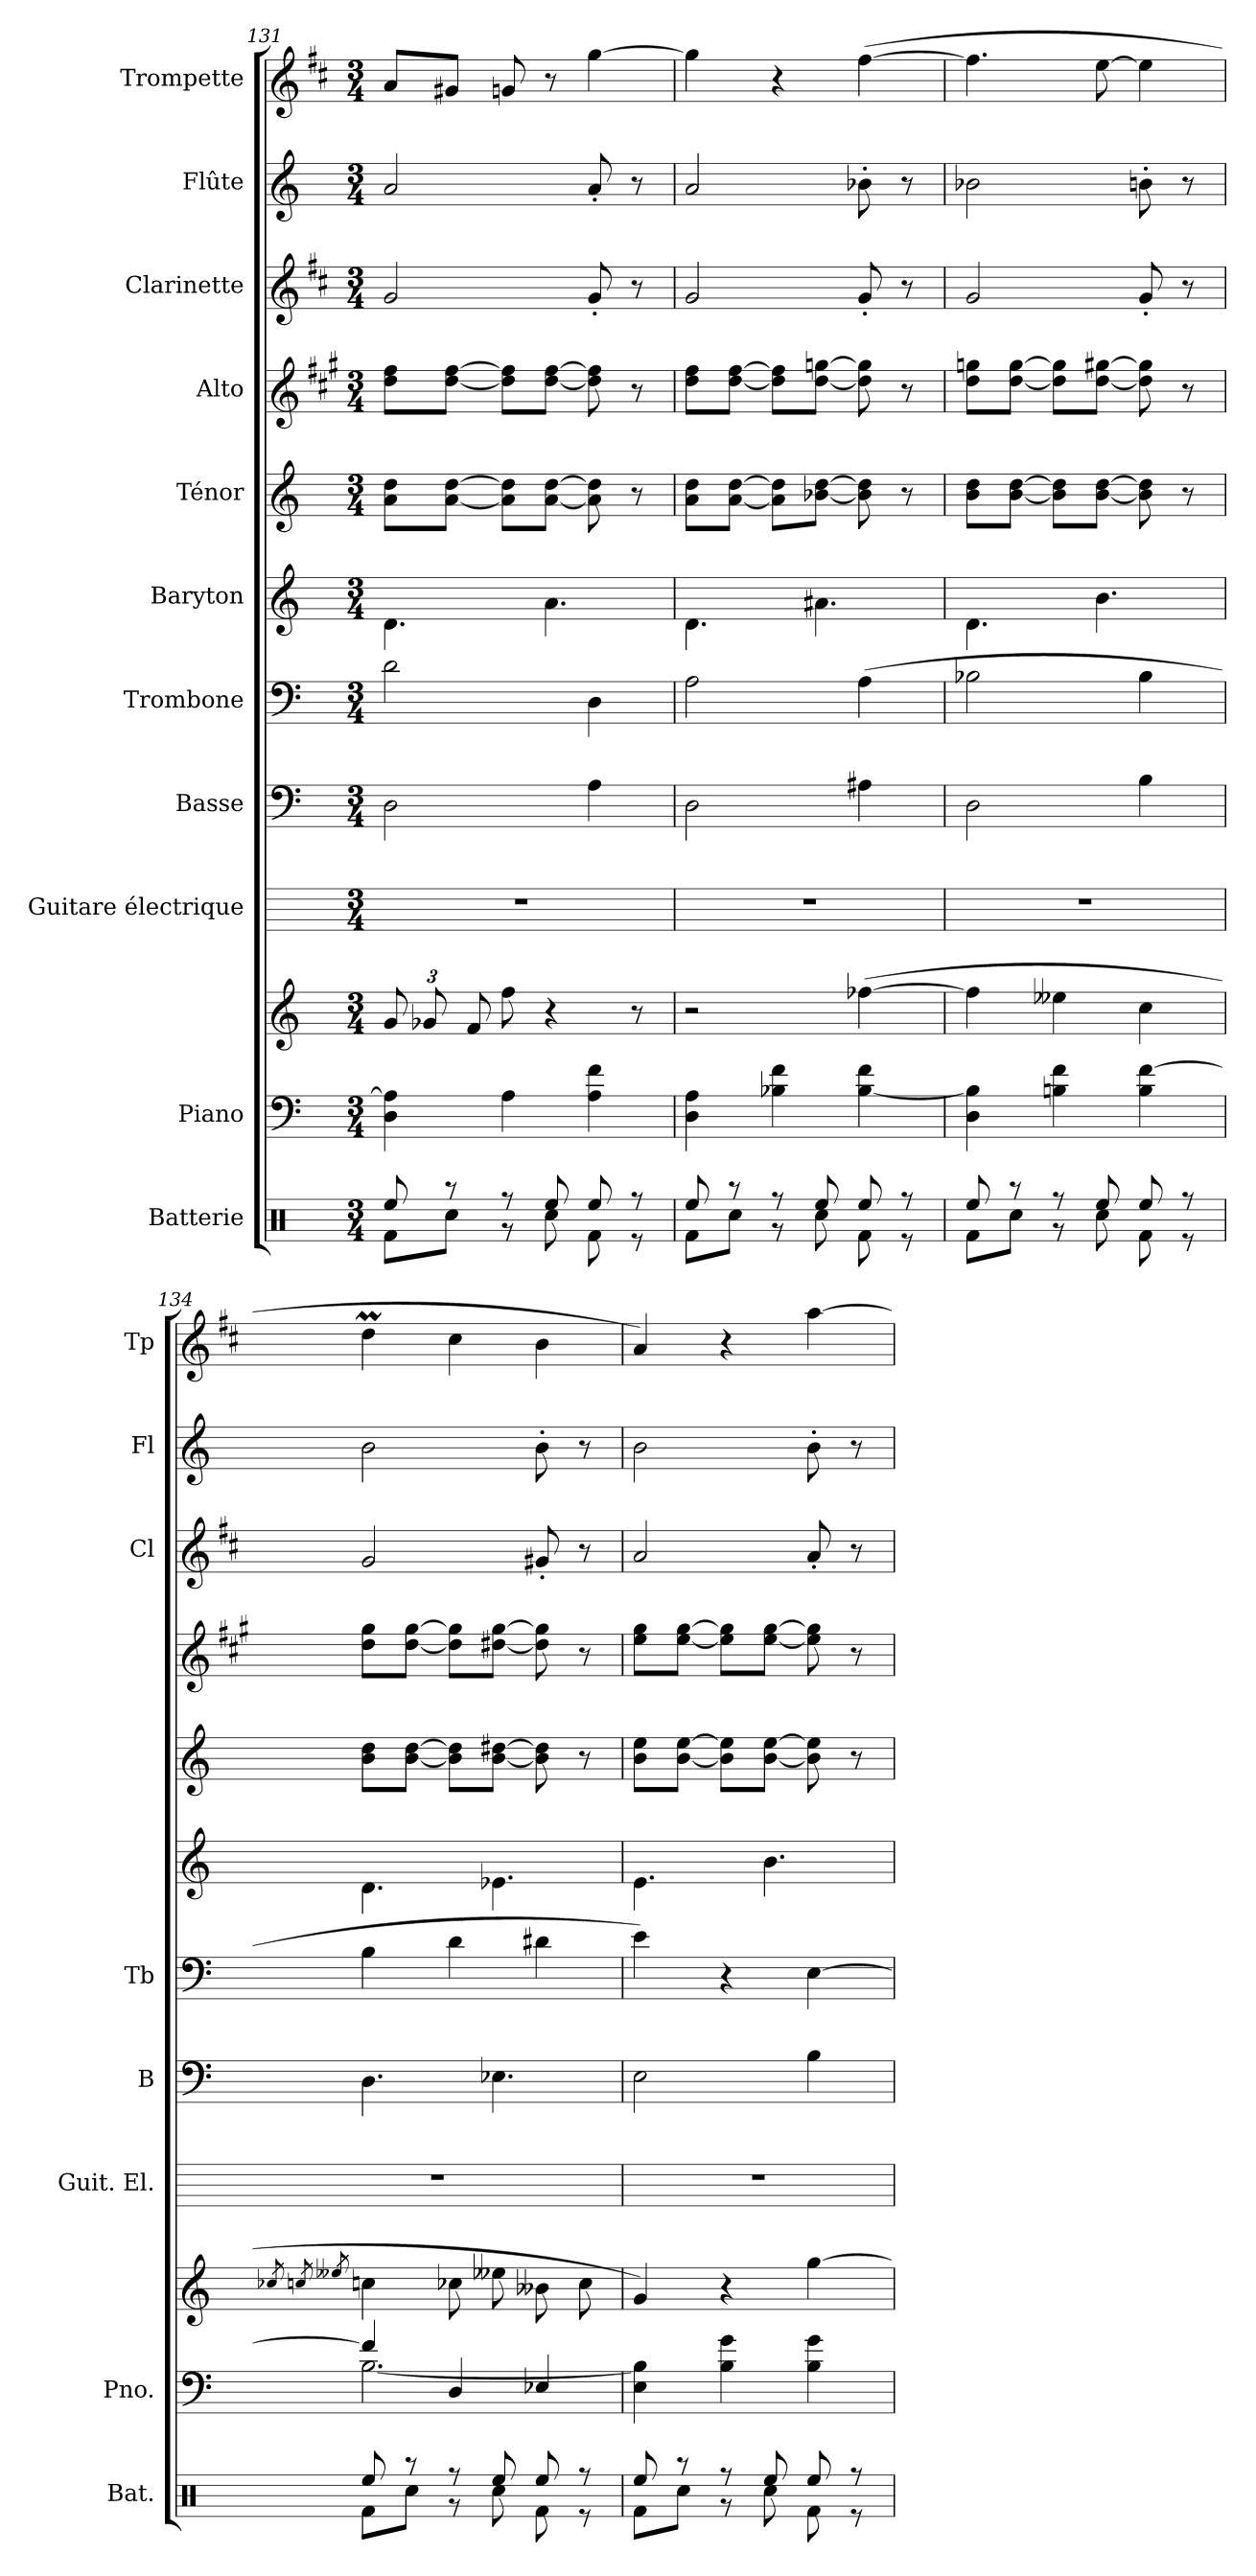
**kern	**kern	**kern	**kern	**kern	**kern	**kern	**kern	**kern	**kern	**kern	**kern
*part11	*part10	*part10	*part9	*part8	*part7	*part6	*part5	*part4	*part3	*part2	*part1
*staff12	*staff11	*staff10	*staff9	*staff8	*staff7	*staff6	*staff5	*staff4	*staff3	*staff2	*staff1
*I"Batterie	*I"Piano	*	*I"Guitare électrique	*I"Basse	*I"Trombone	*I"Baryton	*I"Ténor	*I"Alto	*I"Clarinette	*I"Flûte	*I"Trompette
*I'Bat.	*I'Pno.	*	*I'Guit. El.	*I'B	*I'Tb	*	*	*	*I'Cl	*I'Fl	*I'Tp
!!LO:PB:g=z
*clefX	*clefF4	*clefG2	*	*clefF4	*clefF4	*clefG2	*clefG2	*clefG2	*clefG2	*clefG2	*clefG2
*	*	*	*	*ITrd7c12	*	*ITrd12c21	*ITrd8c14	*ITrd5c9	*ITrd1c2	*	*ITrd1c2
*k[]	*k[]	*k[]	*k[]	*k[]	*k[]	*k[]	*k[]	*k[]	*k[]	*k[]	*k[]
*M3/4	*M3/4	*M3/4	*M3/4	*M3/4	*M3/4	*M3/4	*M3/4	*M3/4	*M3/4	*M3/4	*M3/4
=131	=131	=131	=131	=131	=131	=131	=131	=131	=131	=131	=131
*^	*	*	*	*	*	*	*	*	*	*	*
*	*	*	*Xbrackettup	*	*	*	*	*	*	*	*	*
8Ree/	8Rf\L	4D\ 4A\]	12g/	2.r	2DD\	2d\	4.D\	8A\ 8d\L	8f\ 8a\L	2f/	2a/	8g/L
.	.	.	12g-X/	.	.	.	.	.	.	.	.	.
8r	8Rcc\J	.	.	.	.	.	.	[8A\ [8d\J	[8f\ [8a\J	.	.	8f#X/J
.	.	.	12f/	.	.	.	.	.	.	.	.	.
8r	8r	4A\	8ff\	.	.	.	.	8A\] 8d\]L	8f\] 8a\]L	.	.	8fn/
8Ree/	8Rcc\	.	4r	.	.	.	4.A\	[8A\ [8d\J	[8f\ [8a\J	.	.	8r
8Ree/	8Rf\	4A\ 4f\	.	.	4AA\	4D\	.	8A\] 8d\]	8f\] 8a\]	8f'/	8a'/	[4ff\
8r	8r	.	8r	.	.	.	.	8r	8r	8r	8r	.
=132	=132	=132	=132	=132	=132	=132	=132	=132	=132	=132	=132	=132
8Ree/	8Rf\L	4D\ 4A\	2r	2.r	2DD\	2A\	4.D\	8A\ 8d\L	8f\ 8a\L	2f/	2a/	4ff\]
8r	8Rcc\J	.	.	.	.	.	.	[8A\ [8d\J	[8f\ [8a\J	.	.	.
8r	8r	4B-X\ 4f\	.	.	.	.	.	8A\] 8d\]L	8f\] 8a\]L	.	.	4r
8Ree/	8Rcc\	.	.	.	.	.	4.A#X\	[8B-X\ [8d\J	[8f\ [8b-X\J	.	.	.
8Ree/	8Rf\	[4B-\ 4f\	(>[4ff-X\	.	4AA#X\	(>4A\	.	8B-\] 8d\]	8f\] 8b-\]	8f'/	8b-X'\	(>[4ee\
8r	8r	.	.	.	.	.	.	8r	8r	8r	8r	.
=133	=133	=133	=133	=133	=133	=133	=133	=133	=133	=133	=133	=133
8Ree/	8Rf\L	4D\ 4B-\]	4ff-\]	2.r	2DD\	2B-X\	4.D\	8B\ 8d\L	8f\ 8b-X\L	2f/	2b-X\	4.ee\]
8r	8Rcc\J	.	.	.	.	.	.	[8B\ [8d\J	[8f\ [8b-\J	.	.	.
8r	8r	4Bn\ 4f\	4ee--X\	.	.	.	.	8B\] 8d\]L	8f\] 8b-\]L	.	.	.
8Ree/	8Rcc\	.	.	.	.	.	4.B\	[8B\ [8d\J	[8f\ [8bn\J	.	.	[8dd\
8Ree/	8Rf\	4B\ [4f\	4cc\	.	4BB\	4B-\	.	8B\] 8d\]	8f\] 8b\]	8f'/	8bn'\	4dd\]
8r	8r	.	.	.	.	.	.	8r	8r	8r	8r	.
=134	=134	=134	=134	=134	=134	=134	=134	=134	=134	=134	=134	=134
.	.	.	8qcc-X/	.	.	.	.	.	.	.	.	.
.	.	.	8qccn/	.	.	.	.	.	.	.	.	.
.	.	.	8qee--X/	.	.	.	.	.	.	.	.	.
*	*	*^	*	*	*	*	*	*	*	*	*	*
8Ree/	8Rf\L	4f/]	[2.B\	4cc\	2.r	4.DD\	4B\	4.D\	8B\ 8d\L	8f\ 8b\L	2f/	2b\	4ccM\
8r	8Rcc\J	.	.	.	.	.	.	.	[8B\ [8d\J	[8f\ [8b\J	.	.	.
8r	8r	4D/	.	8cc-X\	.	.	4d\	.	8B\] 8d\]L	8f\] 8b\]L	.	.	4b\
8Ree/	8Rcc\	.	.	8ee--\	.	4.EE-X\	.	4.E-X\	[8B\ [8d#X\J	[8f#X\ [8b\J	.	.	.
8Ree/	8Rf\	4E-X/	.	8b--X\	.	.	4d#X\	.	8B\] 8d#\]	8f#\] 8b\]	8f#X'/	8b'\	4a\
8r	8r	.	.	8cc-\	.	.	.	.	8r	8r	8r	8r	.
*	*	*v	*v	*	*	*	*	*	*	*	*	*	*
!!LO:PB:g=z
=135	=135	=135	=135	=135	=135	=135	=135	=135	=135	=135	=135	=135
8Ree/	8Rf\L	4E\ 4B\]	4g/)	2.r	2EE\	4e\)	4.E\	8B\ 8e\L	8g\ 8b\L	2g/	2b\	4g/)
8r	8Rcc\J	.	.	.	.	.	.	[8B\ [8e\J	[8g\ [8b\J	.	.	.
8r	8r	4B\ 4g\	4r	.	.	4r	.	8B\] 8e\]L	8g\] 8b\]L	.	.	4r
8Ree/	8Rcc\	.	.	.	.	.	4.B\	[8B\ [8e\J	[8g\ [8b\J	.	.	.
8Ree/	8Rf\	4B\ 4g\	[4gg\	.	4BB\	[4E\	.	8B\] 8e\]	8g\] 8b\]	8g'/	8b'\	[4gg\
8r	8r	.	.	.	.	.	.	8r	8r	8r	8r	.
*v	*v	*	*	*	*	*	*	*	*	*	*	*
=	=	=	=	=	=	=	=	=	=	=	=
*-	*-	*-	*-	*-	*-	*-	*-	*-	*-	*-	*-
